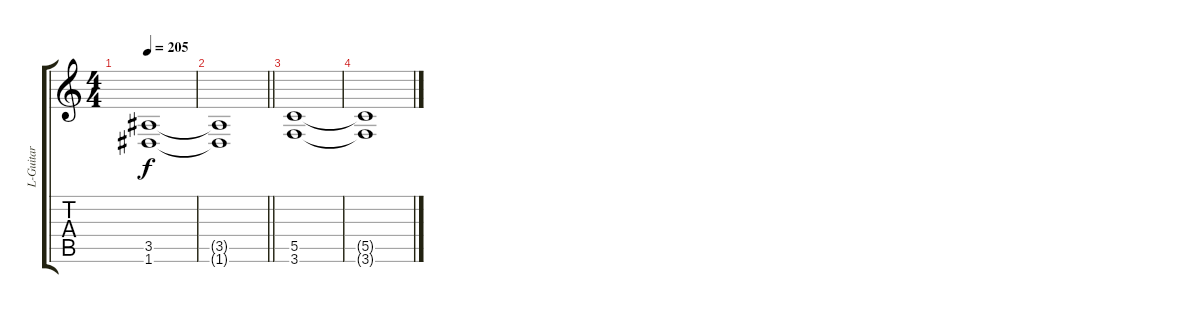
\track ("L-Guitar" "L-Guitar") {instrument distortionguitar}
\staff {score tabs}
\tuning (D4 A3 F3 C3 G2 D2) {hide}
\ts (4 4)
\tempo 205
\clef g2
\ks c
(3.5 1.6).1{dy f} |
\barLineRight lightlight
(3.5{t} 1.6{t}).1 |
(5.5 3.6).1 |
(5.5{t} 3.6{t}).1
